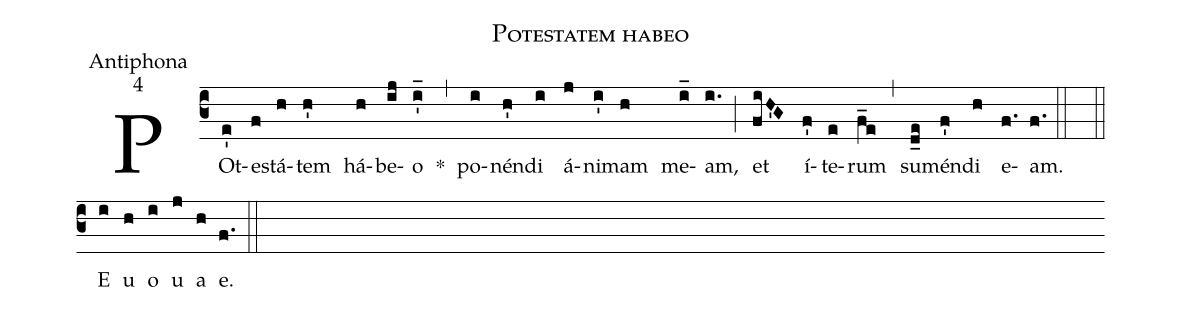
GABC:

name:Potestatem habeo;
office-part:Antiphona;
mode:4;
%%
(c3) POt(e')e(f)stá(h)tem(h') há(h)be(ij)o(i'_) *(,) po(i)nén(h')di(i) á(j)ni(i')mam(h) me(i_)am,(i.) (;) et(fiH'G) í(f')te(e)rum(f_e) (,) su(d_e)mén(f')di(h) e(f.)am.(f.) (::) (::) <eu> E(i) u(h) o(i) u(j) a(h) e.</eu>(f.) (::)
